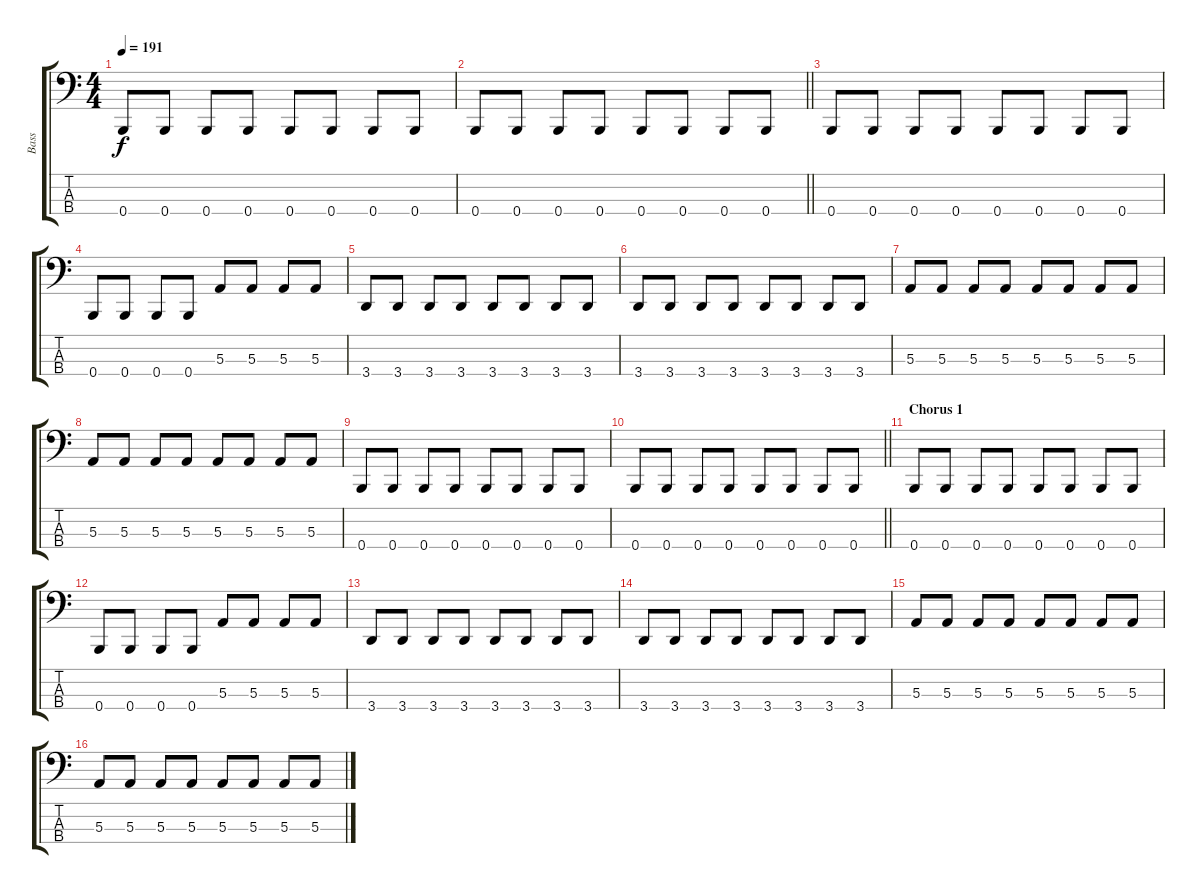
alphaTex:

\track ("Bass" "Bass") {instrument electricbassfinger}
\staff {score tabs}
\tuning (D2 A1 E1 B0) {hide}
\ts (4 4)
\tempo 191
\clef f4
\ks c
0.4.8{dy f} 0.4.8 0.4.8 0.4.8 0.4.8 0.4.8 0.4.8 0.4.8 |
\barLineRight lightlight
0.4.8 0.4.8 0.4.8 0.4.8 0.4.8 0.4.8 0.4.8 0.4.8 |
\section ("" "")
0.4.8 0.4.8 0.4.8 0.4.8 0.4.8 0.4.8 0.4.8 0.4.8 |
0.4.8 0.4.8 0.4.8 0.4.8 5.3.8 5.3.8 5.3.8 5.3.8 |
3.4.8 3.4.8 3.4.8 3.4.8 3.4.8 3.4.8 3.4.8 3.4.8 |
3.4.8 3.4.8 3.4.8 3.4.8 3.4.8 3.4.8 3.4.8 3.4.8 |
5.3.8 5.3.8 5.3.8 5.3.8 5.3.8 5.3.8 5.3.8 5.3.8 |
5.3.8 5.3.8 5.3.8 5.3.8 5.3.8 5.3.8 5.3.8 5.3.8 |
0.4.8 0.4.8 0.4.8 0.4.8 0.4.8 0.4.8 0.4.8 0.4.8 |
\barLineRight lightlight
0.4.8 0.4.8 0.4.8 0.4.8 0.4.8 0.4.8 0.4.8 0.4.8 |
\section ("" "Chorus 1")
0.4.8 0.4.8 0.4.8 0.4.8 0.4.8 0.4.8 0.4.8 0.4.8 |
0.4.8 0.4.8 0.4.8 0.4.8 5.3.8 5.3.8 5.3.8 5.3.8 |
3.4.8 3.4.8 3.4.8 3.4.8 3.4.8 3.4.8 3.4.8 3.4.8 |
3.4.8 3.4.8 3.4.8 3.4.8 3.4.8 3.4.8 3.4.8 3.4.8 |
5.3.8 5.3.8 5.3.8 5.3.8 5.3.8 5.3.8 5.3.8 5.3.8 |
5.3.8 5.3.8 5.3.8 5.3.8 5.3.8 5.3.8 5.3.8 5.3.8
